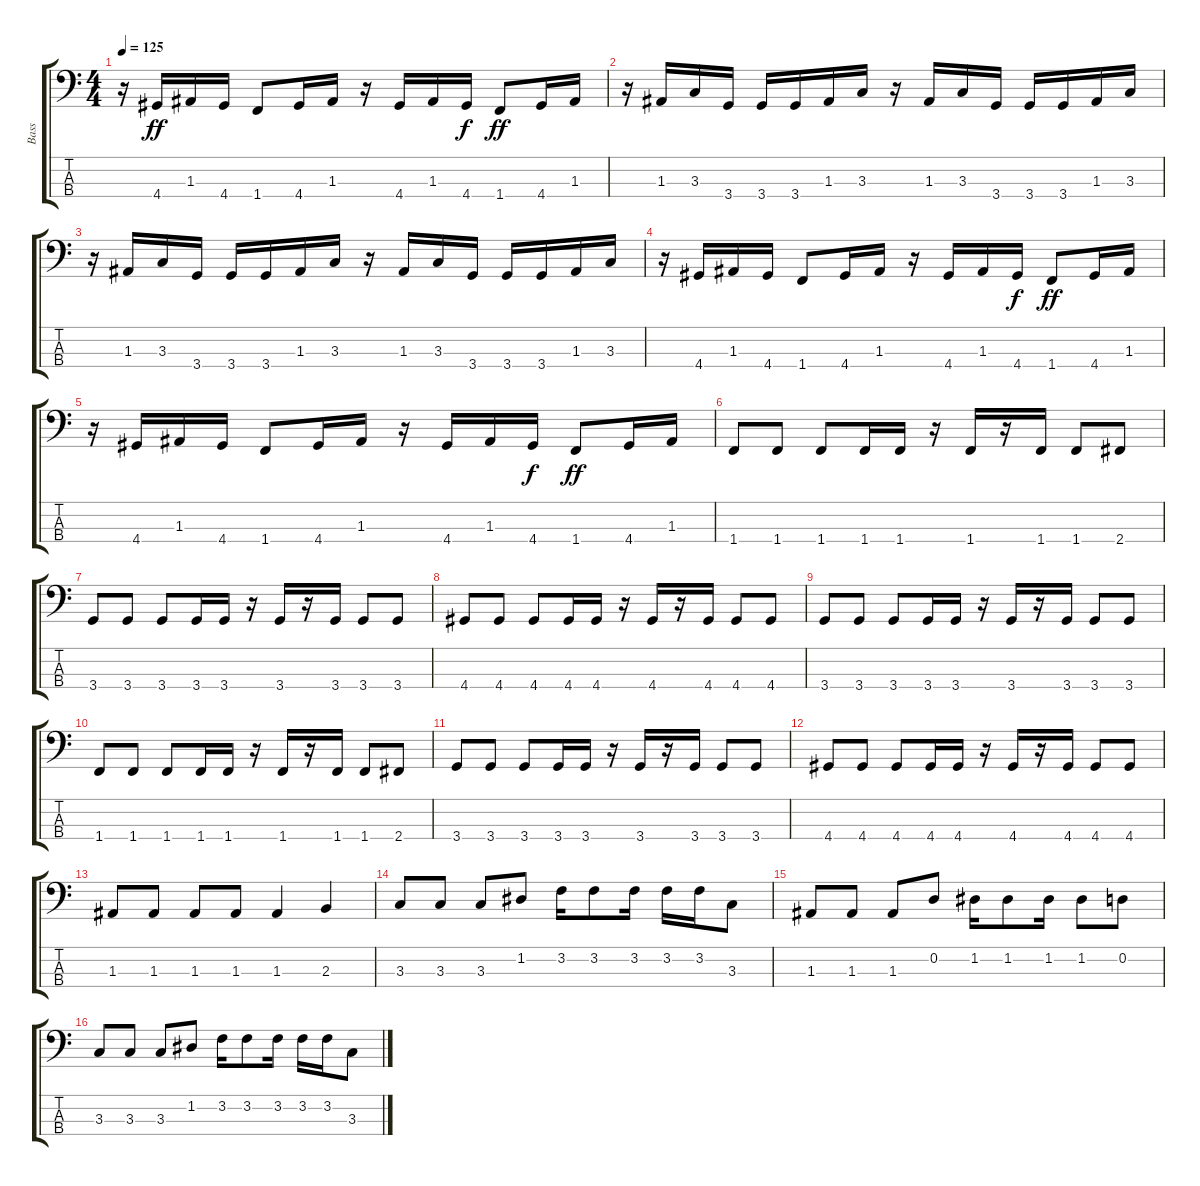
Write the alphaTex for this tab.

\track ("Bass" "Bass") {instrument electricbassfinger}
\staff {score tabs}
\tuning (G2 D2 A1 E1) {hide}
\ts (4 4)
\tempo 125
\clef f4
\ks c
r.16{dy ff} 4.4.16 1.3.16 4.4.16 1.4.8 4.4.16 1.3.16 r.16 4.4.16 1.3.16 4.4.16{dy f} 1.4.8{dy ff} 4.4.16 1.3.16 |
r.16 1.3.16 3.3.16 3.4.16 3.4.16 3.4.16 1.3.16 3.3.16 r.16 1.3.16 3.3.16 3.4.16 3.4.16 3.4.16 1.3.16 3.3.16 |
r.16 1.3.16 3.3.16 3.4.16 3.4.16 3.4.16 1.3.16 3.3.16 r.16 1.3.16 3.3.16 3.4.16 3.4.16 3.4.16 1.3.16 3.3.16 |
r.16 4.4.16 1.3.16 4.4.16 1.4.8 4.4.16 1.3.16 r.16 4.4.16 1.3.16 4.4.16{dy f} 1.4.8{dy ff} 4.4.16 1.3.16 |
r.16 4.4.16 1.3.16 4.4.16 1.4.8 4.4.16 1.3.16 r.16 4.4.16 1.3.16 4.4.16{dy f} 1.4.8{dy ff} 4.4.16 1.3.16 |
1.4.8{volume 13} 1.4.8 1.4.8 1.4.16 1.4.16 r.16 1.4.16 r.16 1.4.16 1.4.8 2.4.8 |
3.4.8 3.4.8 3.4.8 3.4.16 3.4.16 r.16 3.4.16 r.16 3.4.16 3.4.8 3.4.8 |
4.4.8 4.4.8 4.4.8 4.4.16 4.4.16 r.16 4.4.16 r.16 4.4.16 4.4.8 4.4.8 |
3.4.8 3.4.8 3.4.8 3.4.16 3.4.16 r.16 3.4.16 r.16 3.4.16 3.4.8 3.4.8 |
1.4.8 1.4.8 1.4.8 1.4.16 1.4.16 r.16 1.4.16 r.16 1.4.16 1.4.8 2.4.8 |
3.4.8 3.4.8 3.4.8 3.4.16 3.4.16 r.16 3.4.16 r.16 3.4.16 3.4.8 3.4.8 |
4.4.8 4.4.8 4.4.8 4.4.16 4.4.16 r.16 4.4.16 r.16 4.4.16 4.4.8 4.4.8 |
1.3.8 1.3.8 1.3.8 1.3.8 1.3.4 2.3.4 |
3.3.8 3.3.8 3.3.8 1.2.8 3.2.16 3.2.8 3.2.16 3.2.16 3.2.16 3.3.8 |
1.3.8 1.3.8 1.3.8 0.2.8 1.2.16 1.2.8 1.2.16 1.2.8 0.2.8 |
3.3.8 3.3.8 3.3.8 1.2.8 3.2.16 3.2.8 3.2.16 3.2.16 3.2.16 3.3.8
